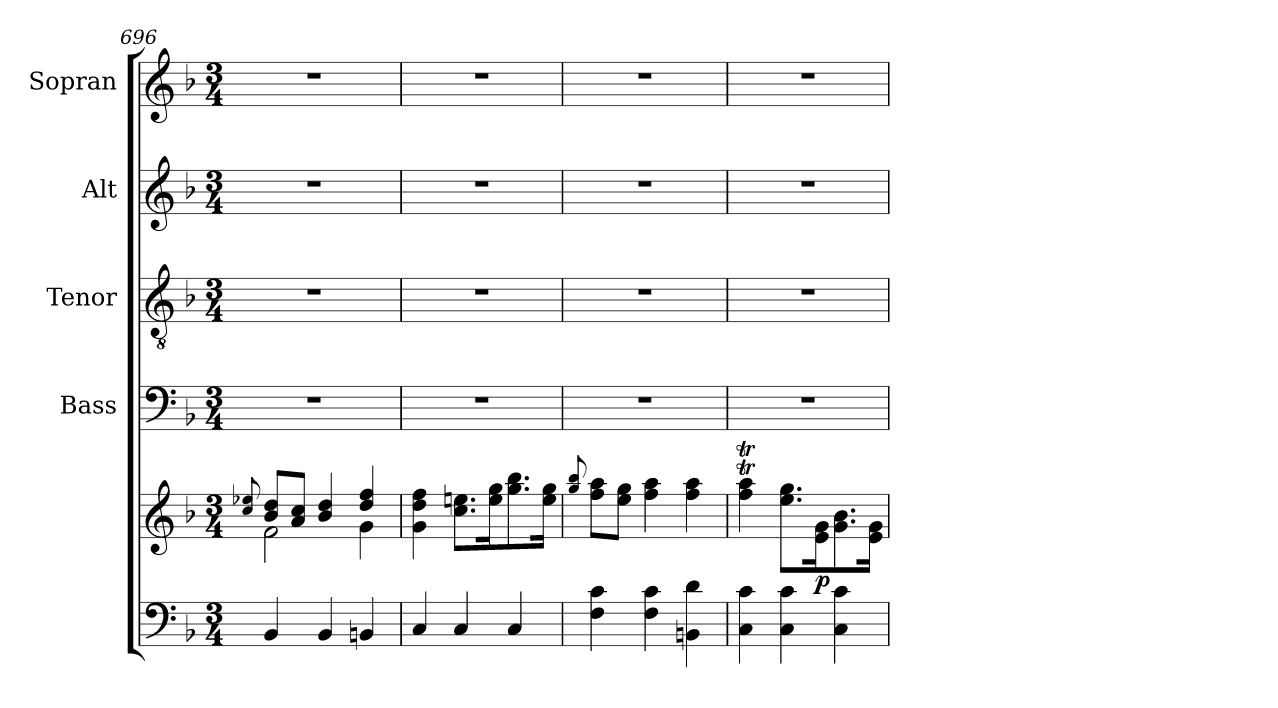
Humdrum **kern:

**kern	**kern	**dynam	**kern	**kern	**kern	**kern
*part5	*part5	*part5	*part4	*part3	*part2	*part1
*staff6	*staff5	*staff5/6	*staff4	*staff3	*staff2	*staff1
*	*	*	*I"Bass	*I"Tenor	*I"Alt	*I"Sopran
*	*	*	*I'B.	*I'T.	*I'A.	*I'S.
*clefF4	*clefG2	*	*clefF4	*clefGv2	*clefG2	*clefG2
*k[b-]	*k[b-]	*	*k[b-]	*k[b-]	*k[b-]	*k[b-]
*F:	*F:	*	*F:	*F:	*F:	*F:
*M3/4	*M3/4	*	*M3/4	*M3/4	*M3/4	*M3/4
=696	=696	=696	=696	=696	=696	=696
.	8qqcc/ 8qqee-X/	.	.	.	.	.
*	*^	*	*	*	*	*
4BB-/	8b-/ 8dd/L	2f\	.	2.r	2.r	2.r	2.r
.	8a/ 8cc/J	.	.	.	.	.	.
4BB-/	4b-/ 4dd/	.	.	.	.	.	.
4BBn/	4dd/ 4ff/	4g\	.	.	.	.	.
*	*v	*v	*	*	*	*	*
=697	=697	=697	=697	=697	=697	=697
4C/	4g\ 4dd\ 4ff\	.	2.r	2.r	2.r	2.r
4C/	8.cc\ 8.een\L	.	.	.	.	.
.	16ee\ 16gg\k	.	.	.	.	.
4C/	8.gg\ 8.bb-\	.	.	.	.	.
.	16ee\ 16gg\Jk	.	.	.	.	.
=698	=698	=698	=698	=698	=698	=698
.	8qqgg/ 8qqbb-/	.	.	.	.	.
4F\ 4c\	8ff\ 8aa\L	.	2.r	2.r	2.r	2.r
.	8ee\ 8gg\J	.	.	.	.	.
4F\ 4c\	4ff\ 4aa\	.	.	.	.	.
4BBn\ 4d\	4ff\ 4aa\	.	.	.	.	.
=699	=699	=699	=699	=699	=699	=699
4C\ 4c\	4ff\T 4aa\T	.	2.r	2.r	2.r	2.r
4C\ 4c\	8.ee\ 8.gg\L	.	.	.	.	.
!	!	!LO:DY:b	!	!	!	!
.	16e\ 16g\k	p	.	.	.	.
4C\ 4c\	8.g\ 8.b-\	.	.	.	.	.
.	16e\ 16g\Jk	.	.	.	.	.
=	=	=	=	=	=	=
*-	*-	*-	*-	*-	*-	*-
